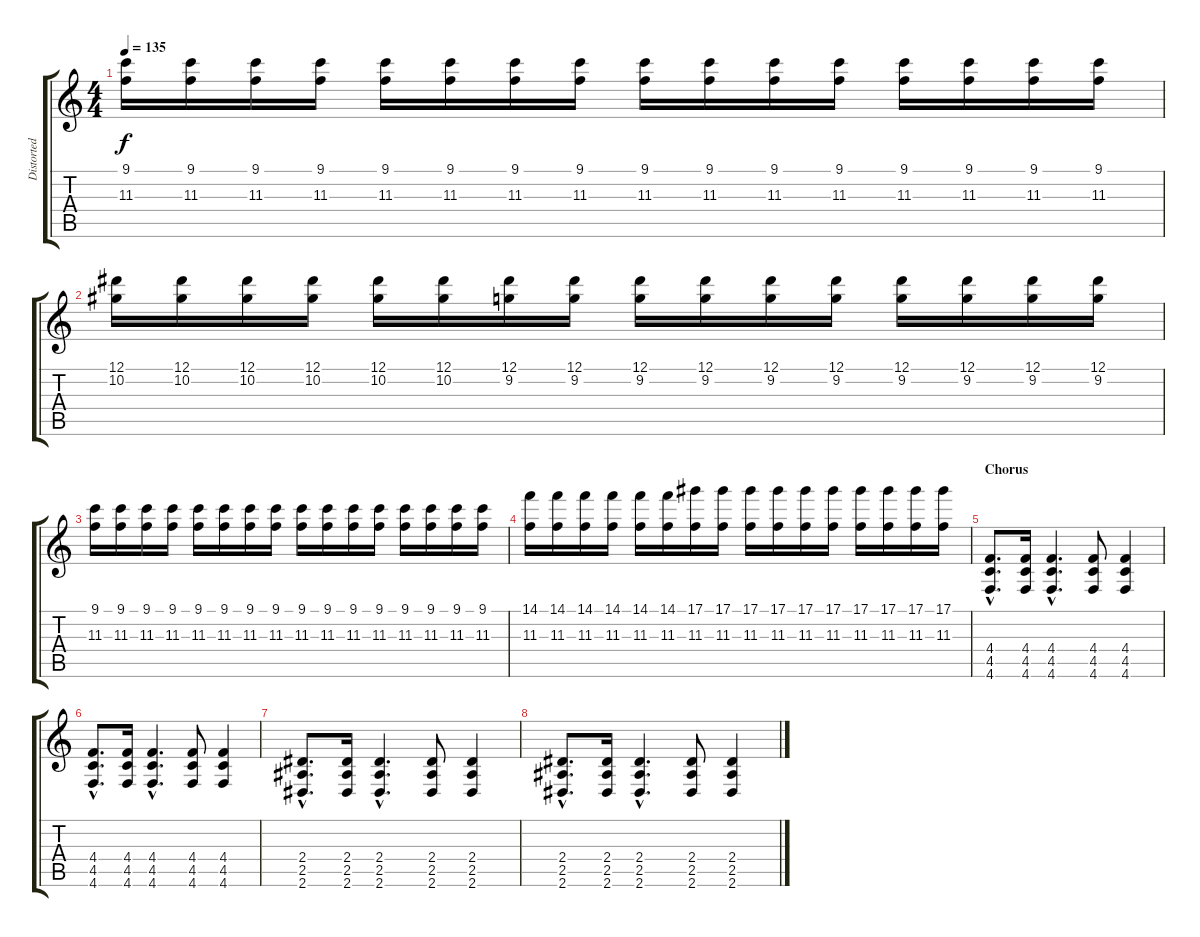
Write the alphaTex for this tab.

\track ("Distorted Guitar" "Distorted ") {instrument distortionguitar}
\staff {score tabs}
\tuning (Eb4 Bb3 Gb3 Db3 Ab2 Db2) {hide}
\ts (4 4)
\tempo 135
\clef g2
\ks c
(9.1 11.3).16{dy f} (9.1 11.3).16 (9.1 11.3).16 (9.1 11.3).16 (9.1 11.3).16 (9.1 11.3).16 (9.1 11.3).16 (9.1 11.3).16 (9.1 11.3).16 (9.1 11.3).16 (9.1 11.3).16 (9.1 11.3).16 (9.1 11.3).16 (9.1 11.3).16 (9.1 11.3).16 (9.1 11.3).16 |
(12.1 10.2).16 (12.1 10.2).16 (12.1 10.2).16 (12.1 10.2).16 (12.1 10.2).16 (12.1 10.2).16 (12.1 9.2).16 (12.1 9.2).16 (12.1 9.2).16 (12.1 9.2).16 (12.1 9.2).16 (12.1 9.2).16 (12.1 9.2).16 (12.1 9.2).16 (12.1 9.2).16 (12.1 9.2).16 |
(9.1 11.3).16 (9.1 11.3).16 (9.1 11.3).16 (9.1 11.3).16 (9.1 11.3).16 (9.1 11.3).16 (9.1 11.3).16 (9.1 11.3).16 (9.1 11.3).16 (9.1 11.3).16 (9.1 11.3).16 (9.1 11.3).16 (9.1 11.3).16 (9.1 11.3).16 (9.1 11.3).16 (9.1 11.3).16 |
(14.1 11.3).16 (14.1 11.3).16 (14.1 11.3).16 (14.1 11.3).16 (14.1 11.3).16 (14.1 11.3).16 (17.1 11.3).16 (17.1 11.3).16 (17.1 11.3).16 (17.1 11.3).16 (17.1 11.3).16 (17.1 11.3).16 (17.1 11.3).16 (17.1 11.3).16 (17.1 11.3).16 (17.1 11.3).16 |
\section ("" "Chorus")
(4.4{hac} 4.5{hac} 4.6{hac}).8{d} (4.4 4.5 4.6).16 (4.4{hac} 4.5{hac} 4.6{hac}).4{d} (4.4 4.5 4.6).8 (4.4 4.5 4.6).4 |
(4.4{hac} 4.5{hac} 4.6{hac}).8{d} (4.4 4.5 4.6).16 (4.4{hac} 4.5{hac} 4.6{hac}).4{d} (4.4 4.5 4.6).8 (4.4 4.5 4.6).4 |
(2.4{hac} 2.5{hac} 2.6{hac}).8{d} (2.4 2.5 2.6).16 (2.4{hac} 2.5{hac} 2.6{hac}).4{d} (2.4 2.5 2.6).8 (2.4 2.5 2.6).4 |
(2.4{hac} 2.5{hac} 2.6{hac}).8{d} (2.4 2.5 2.6).16 (2.4{hac} 2.5{hac} 2.6{hac}).4{d} (2.4 2.5 2.6).8 (2.4 2.5 2.6).4
